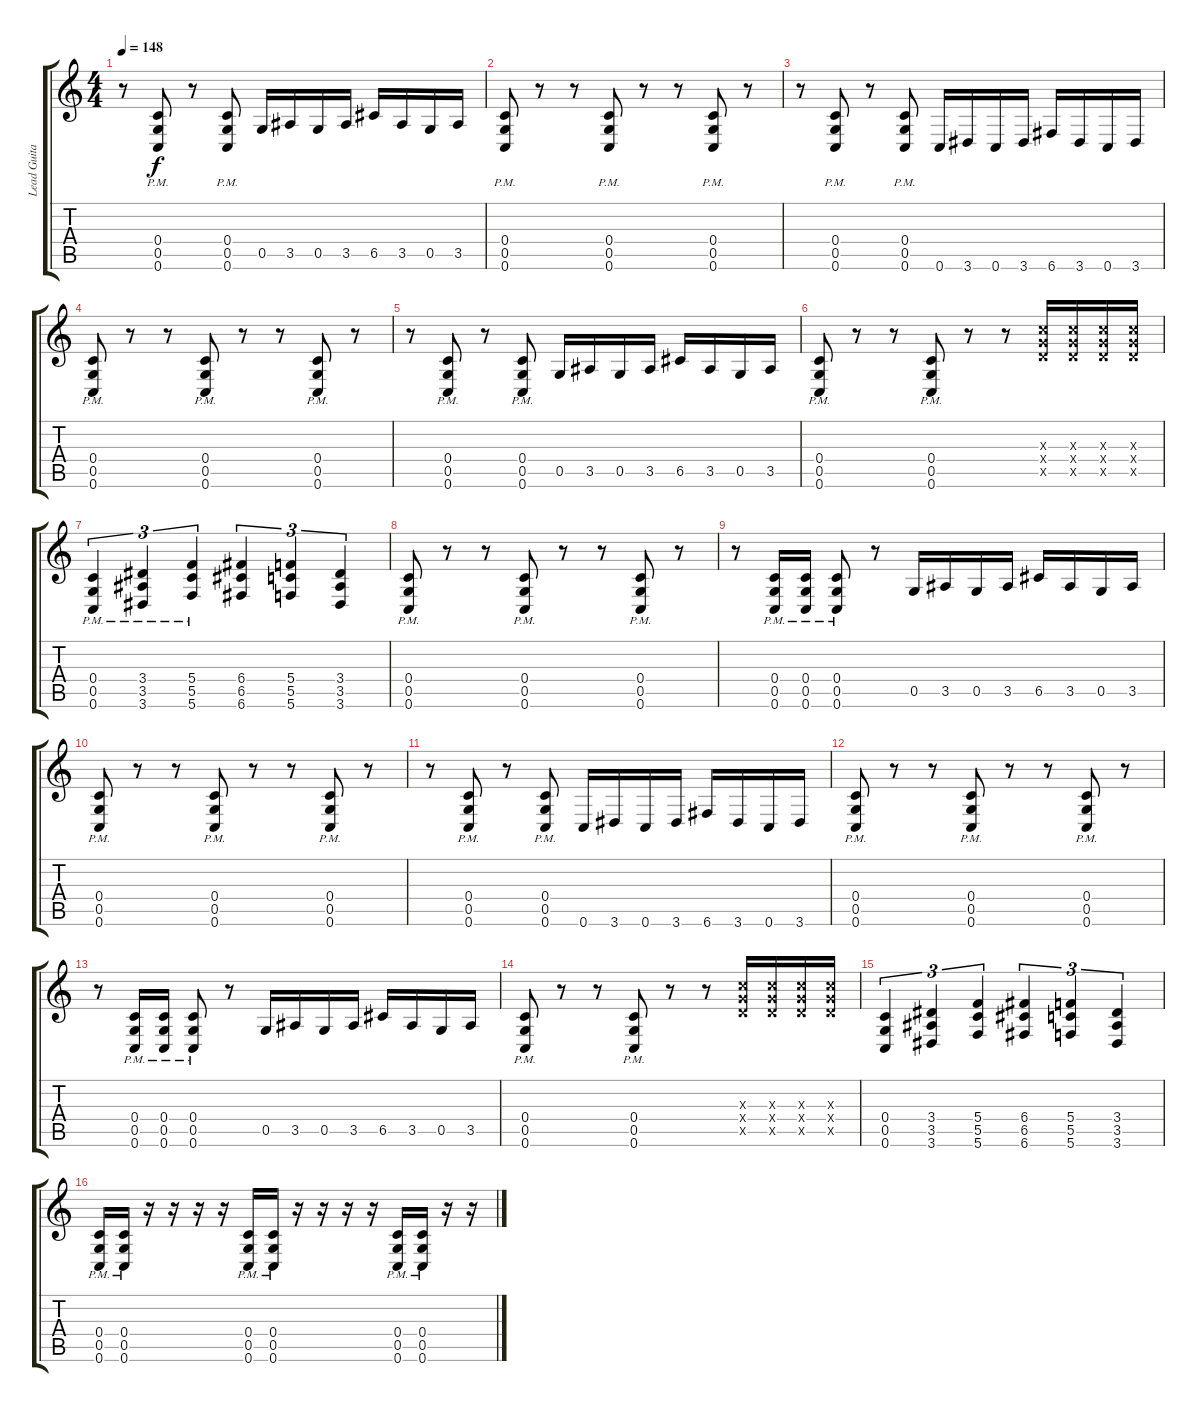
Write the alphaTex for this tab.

\track ("Lead Guitar" "Lead Guita") {instrument distortionguitar}
\staff {score tabs}
\tuning (D4 A3 F3 C3 G2 C2) {hide}
\ts (4 4)
\tempo 148
\clef g2
\ks c
r.8{dy f} (0.4{pm} 0.5{pm} 0.6{pm}).8 r.8 (0.4{pm} 0.5{pm} 0.6{pm}).8 0.5.16 3.5.16 0.5.16 3.5.16 6.5.16 3.5.16 0.5.16 3.5.16 |
(0.4{pm} 0.5{pm} 0.6{pm}).8 r.8 r.8 (0.4{pm} 0.5{pm} 0.6{pm}).8 r.8 r.8 (0.4{pm} 0.5{pm} 0.6{pm}).8 r.8 |
r.8 (0.4{pm} 0.5{pm} 0.6{pm}).8 r.8 (0.4{pm} 0.5{pm} 0.6{pm}).8 0.6.16 3.6.16 0.6.16 3.6.16 6.6.16 3.6.16 0.6.16 3.6.16 |
(0.4{pm} 0.5{pm} 0.6{pm}).8 r.8 r.8 (0.4{pm} 0.5{pm} 0.6{pm}).8 r.8 r.8 (0.4{pm} 0.5{pm} 0.6{pm}).8 r.8 |
r.8 (0.4{pm} 0.5{pm} 0.6{pm}).8 r.8 (0.4{pm} 0.5{pm} 0.6{pm}).8 0.5.16 3.5.16 0.5.16 3.5.16 6.5.16 3.5.16 0.5.16 3.5.16 |
(0.4{pm} 0.5{pm} 0.6{pm}).8 r.8 r.8 (0.4{pm} 0.5{pm} 0.6{pm}).8 r.8 r.8 (7.3{x} 7.4{x} 7.5{x}).16 (7.3{x} 7.4{x} 7.5{x}).16 (7.3{x} 7.4{x} 7.5{x}).16 (7.3{x} 7.4{x} 7.5{x}).16 |
(0.4{pm} 0.5{pm} 0.6{pm}).4{tu (3 2)} (3.4{pm} 3.5{pm} 3.6{pm}).4{tu (3 2)} (5.4{pm} 5.5{pm} 5.6{pm}).4{tu (3 2)} (6.4 6.5 6.6).4{tu (3 2)} (5.4 5.5 5.6).4{tu (3 2)} (3.4 3.5 3.6).4{tu (3 2)} |
(0.4{pm} 0.5{pm} 0.6{pm}).8 r.8 r.8 (0.4{pm} 0.5{pm} 0.6{pm}).8 r.8 r.8 (0.4{pm} 0.5{pm} 0.6{pm}).8 r.8 |
r.8 (0.4{pm} 0.5{pm} 0.6{pm}).16 (0.4{pm} 0.5{pm} 0.6{pm}).16 (0.4{pm} 0.5{pm} 0.6{pm}).8 r.8 0.5.16 3.5.16 0.5.16 3.5.16 6.5.16 3.5.16 0.5.16 3.5.16 |
(0.4{pm} 0.5{pm} 0.6{pm}).8 r.8 r.8 (0.4{pm} 0.5{pm} 0.6{pm}).8 r.8 r.8 (0.4{pm} 0.5{pm} 0.6{pm}).8 r.8 |
r.8 (0.4{pm} 0.5{pm} 0.6{pm}).8 r.8 (0.4{pm} 0.5{pm} 0.6{pm}).8 0.6.16 3.6.16 0.6.16 3.6.16 6.6.16 3.6.16 0.6.16 3.6.16 |
(0.4{pm} 0.5{pm} 0.6{pm}).8 r.8 r.8 (0.4{pm} 0.5{pm} 0.6{pm}).8 r.8 r.8 (0.4{pm} 0.5{pm} 0.6{pm}).8 r.8 |
r.8 (0.4{pm} 0.5{pm} 0.6{pm}).16 (0.4{pm} 0.5{pm} 0.6{pm}).16 (0.4{pm} 0.5{pm} 0.6{pm}).8 r.8 0.5.16 3.5.16 0.5.16 3.5.16 6.5.16 3.5.16 0.5.16 3.5.16 |
(0.4{pm} 0.5{pm} 0.6{pm}).8 r.8 r.8 (0.4{pm} 0.5{pm} 0.6{pm}).8 r.8 r.8 (7.3{x} 7.4{x} 7.5{x}).16 (7.3{x} 7.4{x} 7.5{x}).16 (7.3{x} 7.4{x} 7.5{x}).16 (7.3{x} 7.4{x} 7.5{x}).16 |
(0.4 0.5 0.6).4{tu (3 2)} (3.4 3.5 3.6).4{tu (3 2)} (5.4 5.5 5.6).4{tu (3 2)} (6.4 6.5 6.6).4{tu (3 2)} (5.4 5.5 5.6).4{tu (3 2)} (3.4 3.5 3.6).4{tu (3 2)} |
(0.4{pm} 0.5{pm} 0.6{pm}).16 (0.4{pm} 0.5{pm} 0.6{pm}).16 r.16 r.16 r.16 r.16 (0.4{pm} 0.5{pm} 0.6{pm}).16 (0.4{pm} 0.5{pm} 0.6{pm}).16 r.16 r.16 r.16 r.16 (0.4{pm} 0.5{pm} 0.6{pm}).16 (0.4{pm} 0.5{pm} 0.6{pm}).16 r.16 r.16
